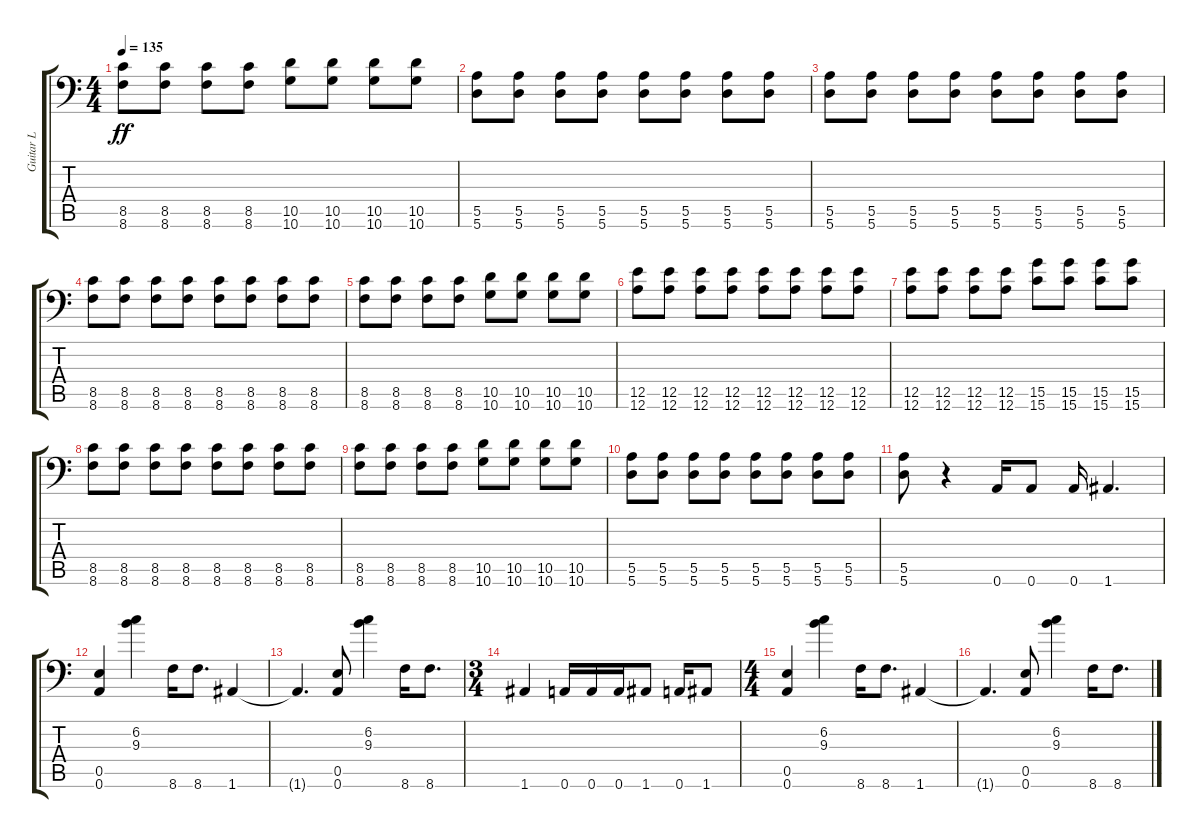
\track ("Guitar L" "Guitar L") {instrument overdrivenguitar}
\staff {score tabs}
\tuning (B3 Gb3 D3 A2 E2 A1) {hide}
\ts (4 4)
\tempo 135
\clef f4
\ks c
(8.5 8.6).8{dy ff} (8.5 8.6).8 (8.5 8.6).8 (8.5 8.6).8 (10.5 10.6).8 (10.5 10.6).8 (10.5 10.6).8 (10.5 10.6).8 |
(5.5 5.6).8 (5.5 5.6).8 (5.5 5.6).8 (5.5 5.6).8 (5.5 5.6).8 (5.5 5.6).8 (5.5 5.6).8 (5.5 5.6).8 |
(5.5 5.6).8 (5.5 5.6).8 (5.5 5.6).8 (5.5 5.6).8 (5.5 5.6).8 (5.5 5.6).8 (5.5 5.6).8 (5.5 5.6).8 |
(8.5 8.6).8 (8.5 8.6).8 (8.5 8.6).8 (8.5 8.6).8 (8.5 8.6).8 (8.5 8.6).8 (8.5 8.6).8 (8.5 8.6).8 |
(8.5 8.6).8 (8.5 8.6).8 (8.5 8.6).8 (8.5 8.6).8 (10.5 10.6).8 (10.5 10.6).8 (10.5 10.6).8 (10.5 10.6).8 |
(12.5 12.6).8 (12.5 12.6).8 (12.5 12.6).8 (12.5 12.6).8 (12.5 12.6).8 (12.5 12.6).8 (12.5 12.6).8 (12.5 12.6).8 |
(12.5 12.6).8 (12.5 12.6).8 (12.5 12.6).8 (12.5 12.6).8 (15.5 15.6).8 (15.5 15.6).8 (15.5 15.6).8 (15.5 15.6).8 |
(8.5 8.6).8 (8.5 8.6).8 (8.5 8.6).8 (8.5 8.6).8 (8.5 8.6).8 (8.5 8.6).8 (8.5 8.6).8 (8.5 8.6).8 |
(8.5 8.6).8 (8.5 8.6).8 (8.5 8.6).8 (8.5 8.6).8 (10.5 10.6).8 (10.5 10.6).8 (10.5 10.6).8 (10.5 10.6).8 |
(5.5 5.6).8 (5.5 5.6).8 (5.5 5.6).8 (5.5 5.6).8 (5.5 5.6).8 (5.5 5.6).8 (5.5 5.6).8 (5.5 5.6).8 |
(5.5 5.6).8 r.4 0.6.16 0.6.8 0.6.16 1.6.4{d} |
(0.5 0.6).4 (6.2 9.3).4 8.6.16 8.6.8{d} 1.6.4 |
1.6{t}.4{d} (0.5 0.6).8 (6.2 9.3).4 8.6.16 8.6.8{d} |
\ts (3 4)
1.6.4 0.6.16 0.6.16 0.6.16 1.6.8 0.6.16 1.6.8 |
\ts (4 4)
(0.5 0.6).4 (6.2 9.3).4 8.6.16 8.6.8{d} 1.6.4 |
1.6{t}.4{d} (0.5 0.6).8 (6.2 9.3).4 8.6.16 8.6.8{d}
